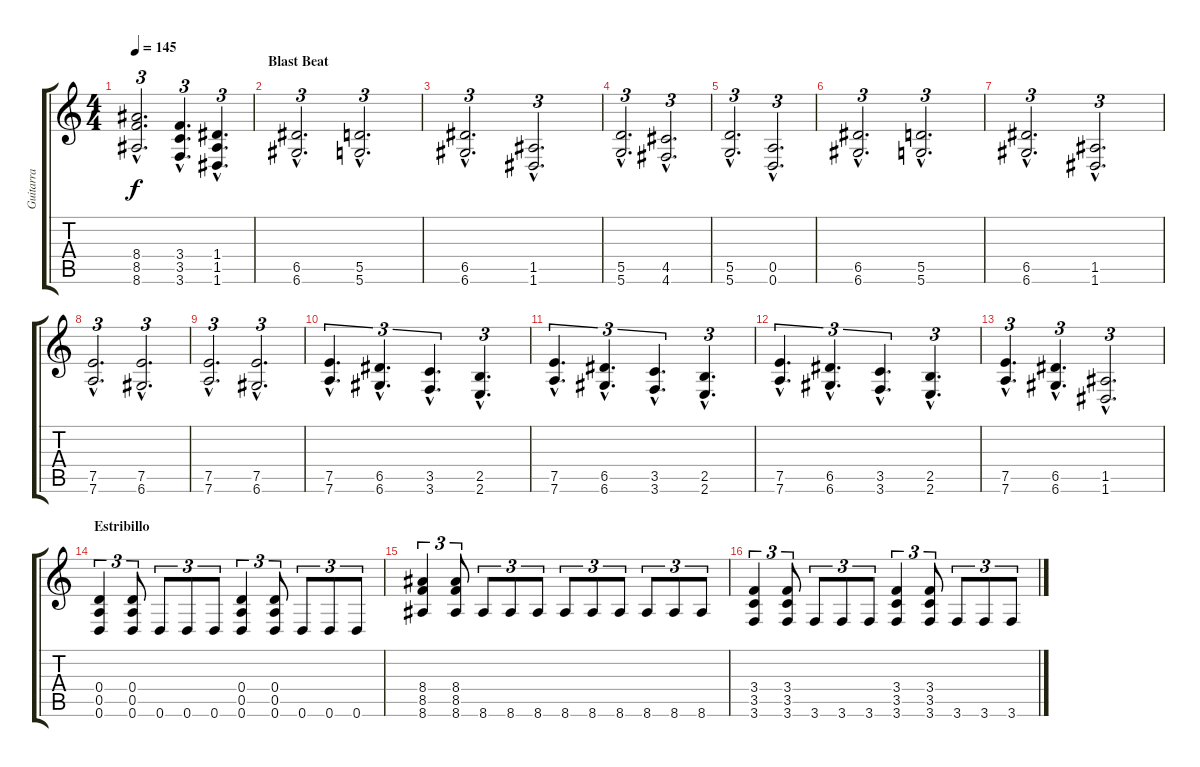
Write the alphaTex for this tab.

\track ("Guitarra" "Guitarra") {instrument distortionguitar}
\staff {score tabs}
\tuning (E4 B3 G3 D3 A2 D2) {hide}
\ts (4 4)
\tempo 145
\clef g2
\ks c
(8.4{hac} 8.5{hac} 8.6{hac}).2{d tu (3 2) dy f} (3.4{hac} 3.5{hac} 3.6{hac}).4{d tu (3 2)} (1.4{hac} 1.5{hac} 1.6{hac}).4{d tu (3 2)} |
\section ("" "Blast Beat")
(6.5{hac} 6.6{hac}).2{d tu (3 2)} (5.5{hac} 5.6{hac}).2{d tu (3 2)} |
(6.5{hac} 6.6{hac}).2{d tu (3 2)} (1.5{hac} 1.6{hac}).2{d tu (3 2)} |
(5.5{hac} 5.6{hac}).2{d tu (3 2)} (4.5{hac} 4.6{hac}).2{d tu (3 2)} |
(5.5{hac} 5.6{hac}).2{d tu (3 2)} (0.5{hac} 0.6{hac}).2{d tu (3 2)} |
(6.5{hac} 6.6{hac}).2{d tu (3 2)} (5.5{hac} 5.6{hac}).2{d tu (3 2)} |
(6.5{hac} 6.6{hac}).2{d tu (3 2)} (1.5{hac} 1.6{hac}).2{d tu (3 2)} |
(7.5{hac} 7.6{hac}).2{d tu (3 2)} (7.5{hac} 6.6{hac}).2{d tu (3 2)} |
(7.5{hac} 7.6{hac}).2{d tu (3 2)} (7.5{hac} 6.6{hac}).2{d tu (3 2)} |
(7.5{hac} 7.6{hac}).4{d tu (3 2)} (6.5{hac} 6.6{hac}).4{d tu (3 2)} (3.5{hac} 3.6{hac}).4{d tu (3 2)} (2.5{hac} 2.6{hac}).4{d tu (3 2)} |
(7.5{hac} 7.6{hac}).4{d tu (3 2)} (6.5{hac} 6.6{hac}).4{d tu (3 2)} (3.5{hac} 3.6{hac}).4{d tu (3 2)} (2.5{hac} 2.6{hac}).4{d tu (3 2)} |
(7.5{hac} 7.6{hac}).4{d tu (3 2)} (6.5{hac} 6.6{hac}).4{d tu (3 2)} (3.5{hac} 3.6{hac}).4{d tu (3 2)} (2.5{hac} 2.6{hac}).4{d tu (3 2)} |
(7.5{hac} 7.6{hac}).4{d tu (3 2)} (6.5{hac} 6.6{hac}).4{d tu (3 2)} (1.5{hac} 1.6{hac}).2{d tu (3 2)} |
\section ("" "Estribillo")
(0.4 0.5 0.6).4{tu (3 2)} (0.4 0.5 0.6).8{tu (3 2)} 0.6.8{tu (3 2)} 0.6.8{tu (3 2)} 0.6.8{tu (3 2)} (0.4 0.5 0.6).4{tu (3 2)} (0.4 0.5 0.6).8{tu (3 2)} 0.6.8{tu (3 2)} 0.6.8{tu (3 2)} 0.6.8{tu (3 2)} |
(8.4 8.5 8.6).4{tu (3 2)} (8.4 8.5 8.6).8{tu (3 2)} 8.6.8{tu (3 2)} 8.6.8{tu (3 2)} 8.6.8{tu (3 2)} 8.6.8{tu (3 2)} 8.6.8{tu (3 2)} 8.6.8{tu (3 2)} 8.6.8{tu (3 2)} 8.6.8{tu (3 2)} 8.6.8{tu (3 2)} |
(3.4 3.5 3.6).4{tu (3 2)} (3.4 3.5 3.6).8{tu (3 2)} 3.6.8{tu (3 2)} 3.6.8{tu (3 2)} 3.6.8{tu (3 2)} (3.4 3.5 3.6).4{tu (3 2)} (3.4 3.5 3.6).8{tu (3 2)} 3.6.8{tu (3 2)} 3.6.8{tu (3 2)} 3.6.8{tu (3 2)}
